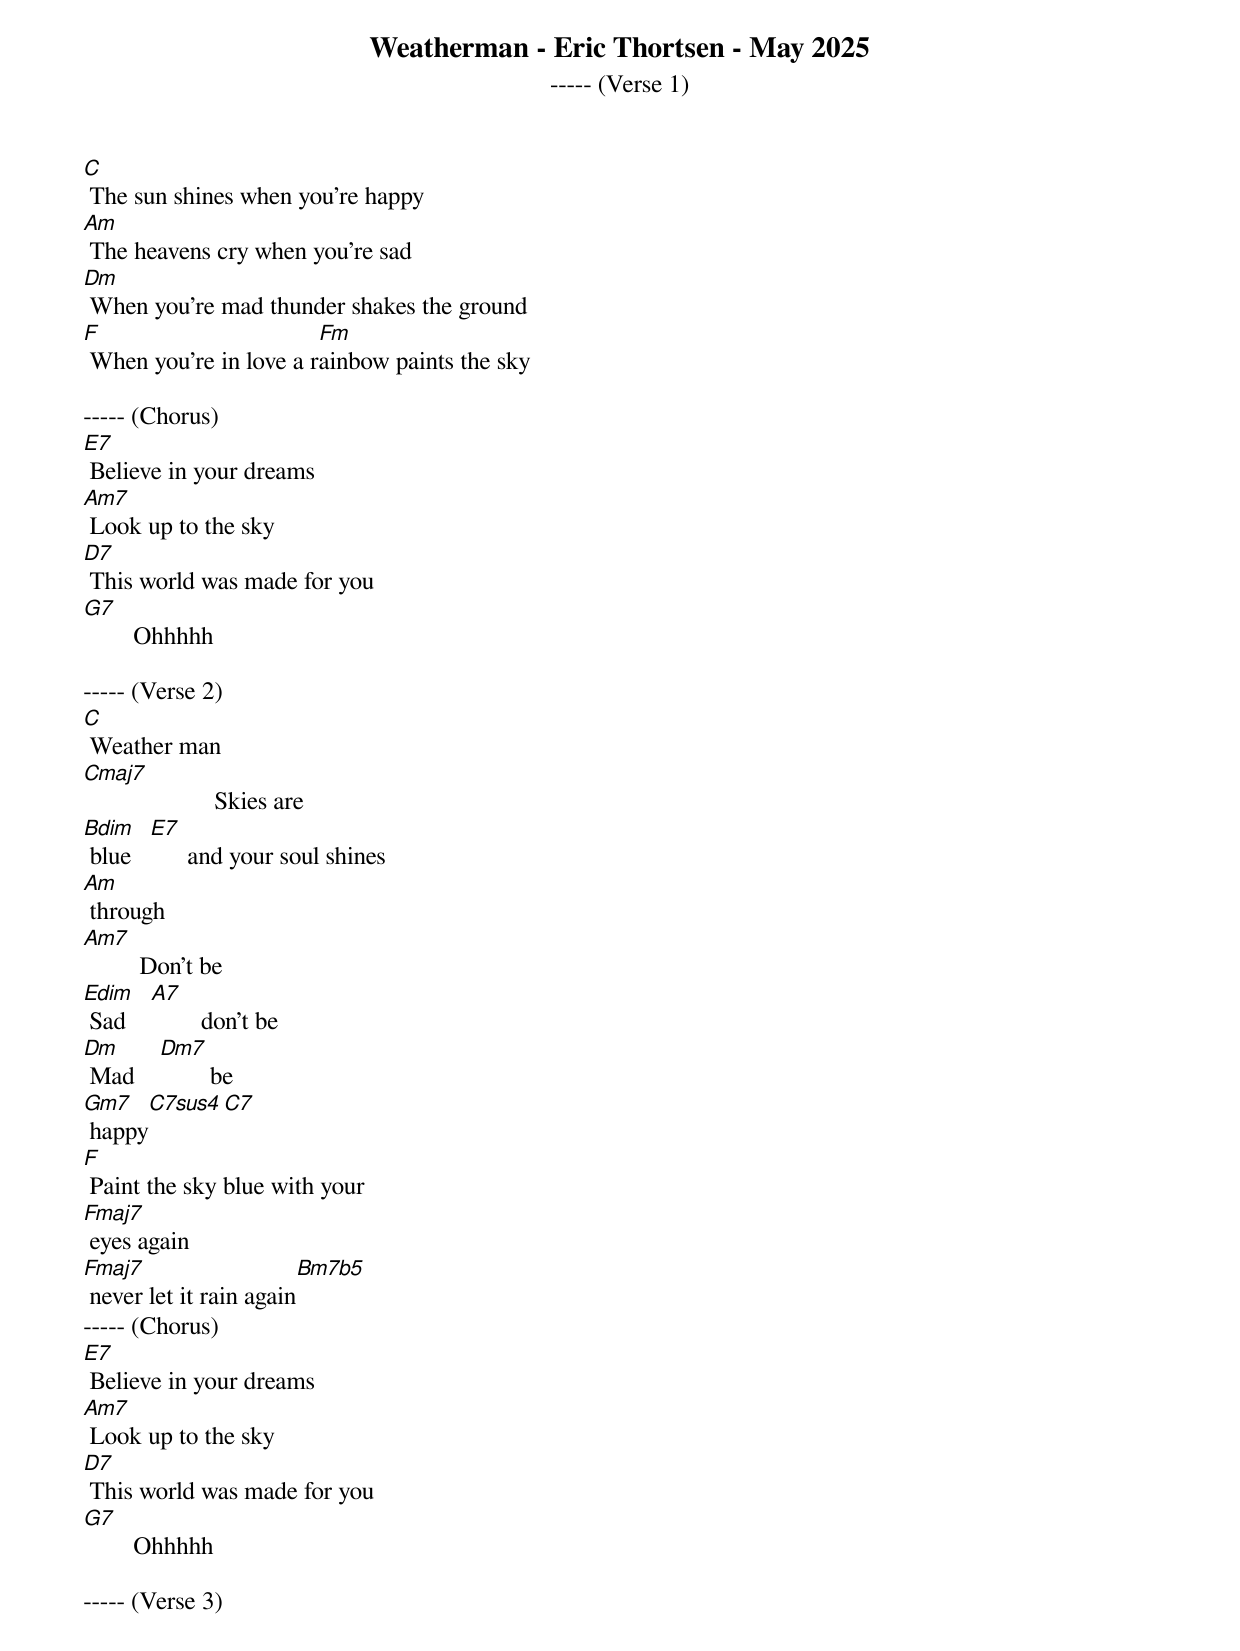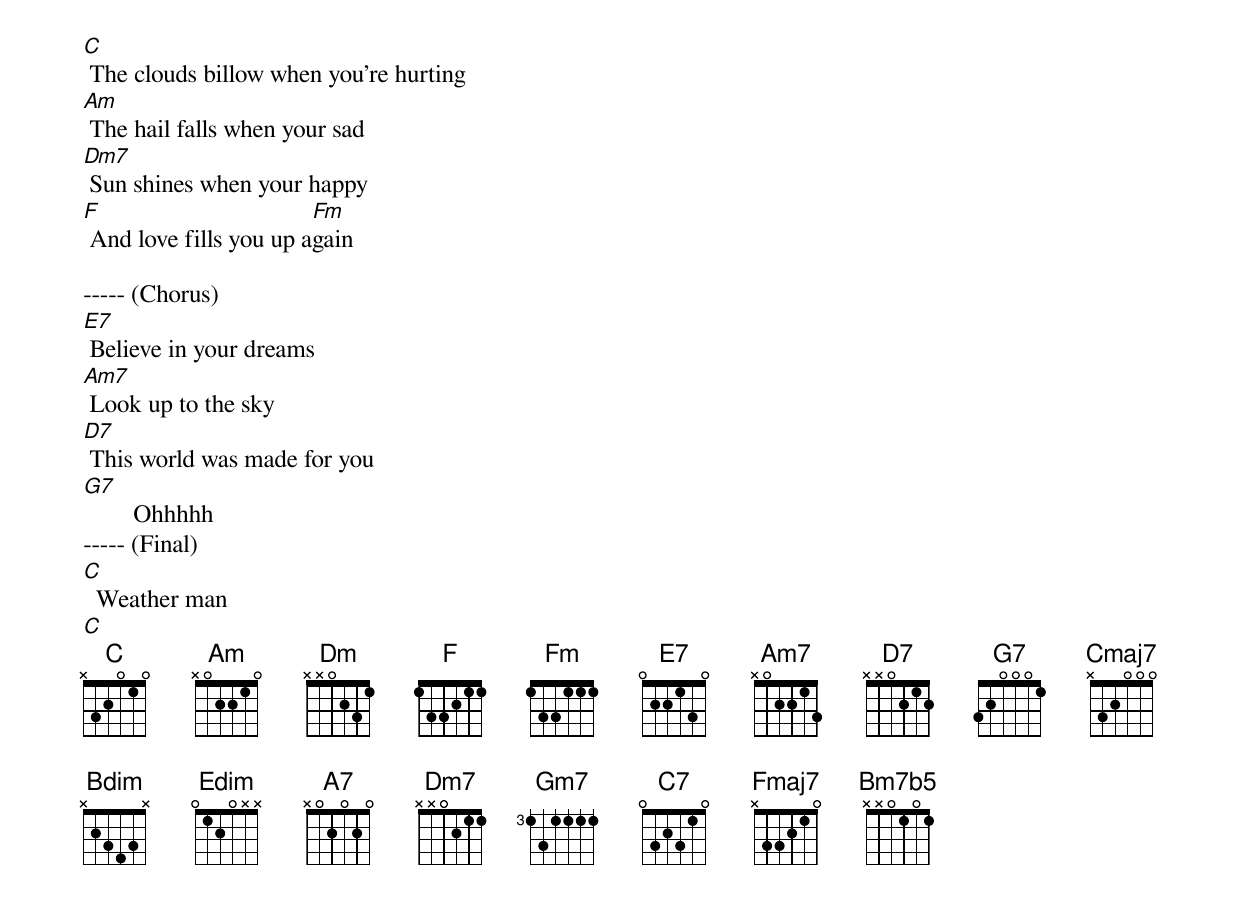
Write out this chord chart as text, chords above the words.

Weatherman - Eric Thortsen - May 2025
----- (Verse 1)
C
 The sun shines when you're happy
Am
 The heavens cry when you're sad
Dm
 When you're mad thunder shakes the ground
F                  	Fm
 When you're in love a rainbow paints the sky

----- (Chorus)
E7
 Believe in your dreams
Am7
 Look up to the sky
D7
 This world was made for you
G7
  	Ohhhhh

----- (Verse 2)
C
 Weather man
Cmaj7
                     Skies are
Bdim  	E7
 blue         and your soul shines
Am
 through
Am7
    	 Don't be
Edim  	A7
 Sad      	don't be
Dm    	Dm7
 Mad         	be
Gm7    C7sus4   C7
 happy
F
 Paint the sky blue with your
Fmaj7
 eyes again
Fmaj7     	        Bm7b5
 never let it rain again
----- (Chorus)
E7
 Believe in your dreams
Am7
 Look up to the sky
D7
 This world was made for you
G7
  	Ohhhhh

----- (Verse 3)
C
 The clouds billow when you're hurting
Am
 The hail falls when your sad
Dm7
 Sun shines when your happy
F                  	Fm
 And love fills you up again

----- (Chorus)
E7
 Believe in your dreams
Am7
 Look up to the sky
D7
 This world was made for you
G7
  	Ohhhhh
----- (Final)
C
  Weather man
C
